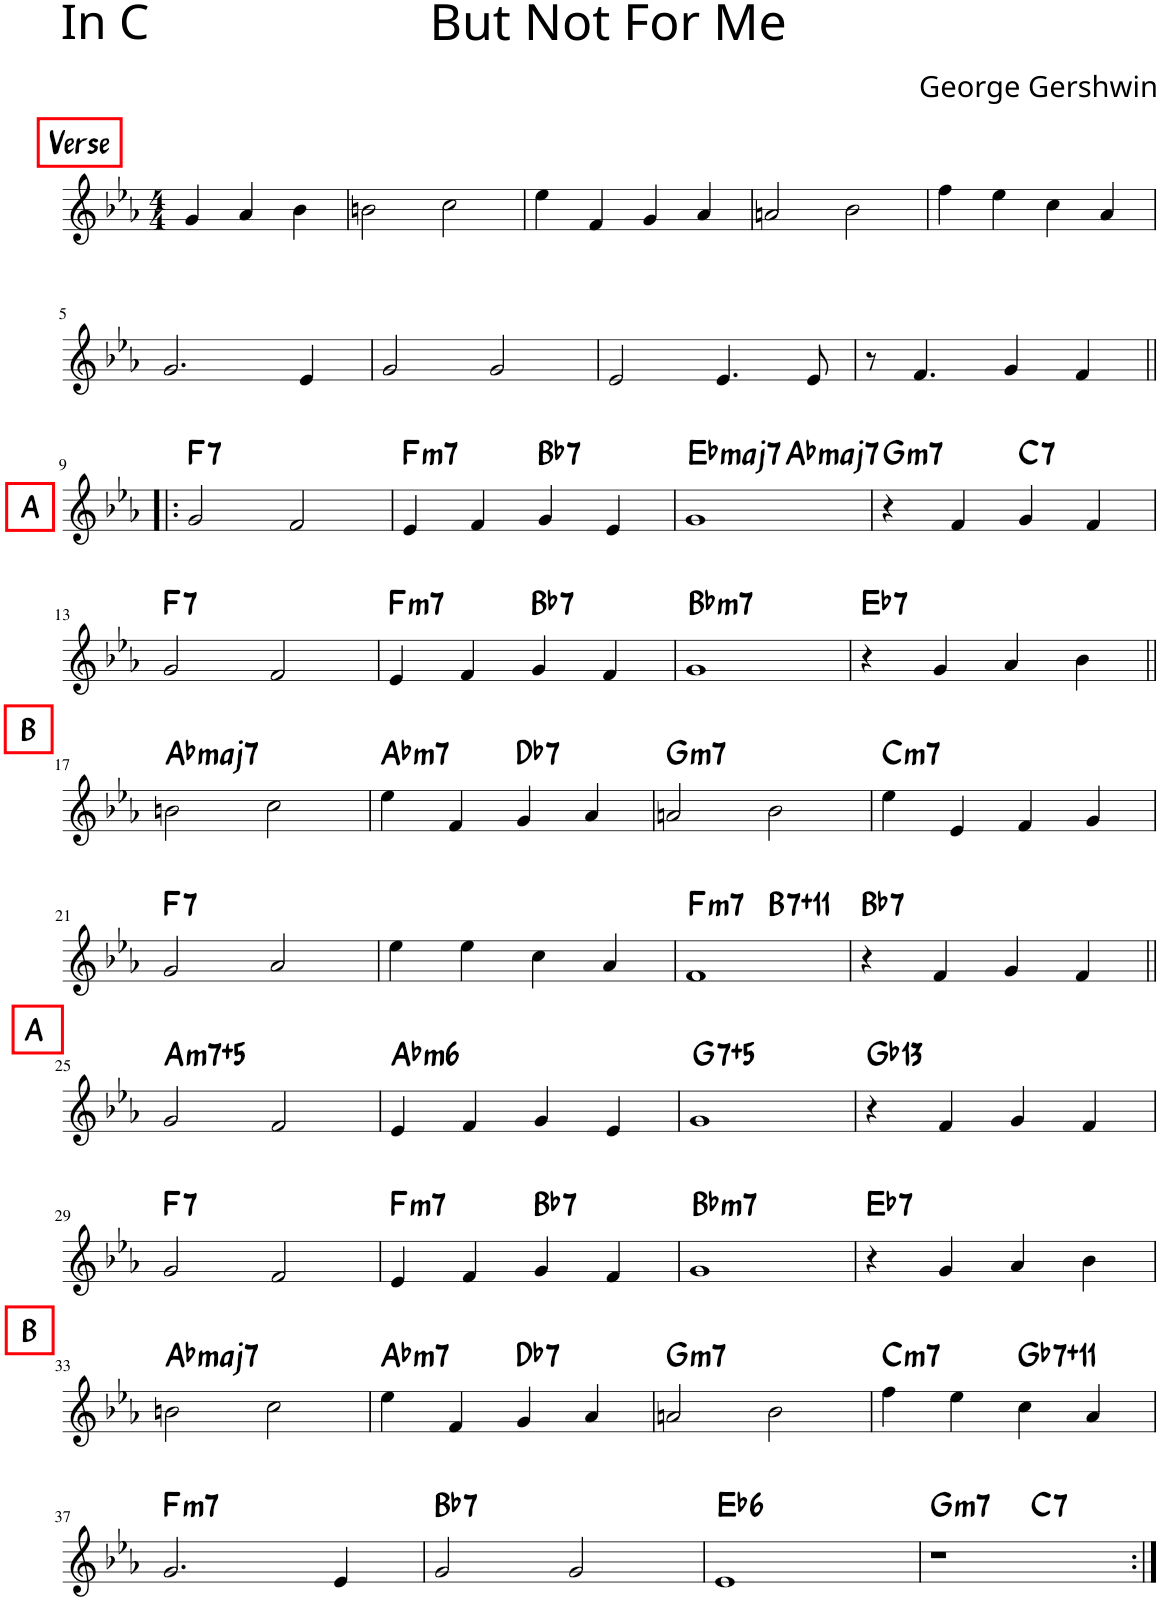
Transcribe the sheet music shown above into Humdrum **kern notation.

**kern	**harte
*part1	*part1
*staff1	*
*I"Piano	*
*I'Pno.	*
*clefG2	*
*k[b-e-a-]	*
*M4/4	*
=	=
!LO:TX:a:B:t=Verse	!
4g/	.
4a-/	.
4b-\	.
=1	=1
2bn\	.
2cc\	.
=2	=2
4ee-\	.
4f/	.
4g/	.
4a-/	.
=3	=3
2an/	.
2b-\	.
=4	=4
4ff\	.
4ee-\	.
4cc\	.
4a-/	.
!!LO:LB:g=z
=5	=5
2.g/	.
4e-/	.
=6	=6
2g/	.
2g/	.
=7	=7
2e-/	.
4.e-/	.
8e-/	.
=8	=8
8r	.
4.f/	.
4g/	.
4f/	.
!!LO:LB:g=z
=9!|:	=9!|:
!LO:TX:a:B:t=A	!LO:H:kt=7
2g/	F:7
2f/	.
=10	=10
!	!LO:H:kt=m7
4e-/	F:min7
4f/	.
!	!LO:H:kt=7
4g/	Bb:7
4e-/	.
=11	=11
!	!LO:H:kt=maj7
*^	*
1g	2ryy	Eb:maj7
!	!	!LO:H:kt=maj7
.	2ryy	Ab:maj7
=12	=12	=12
!	!	!LO:H:kt=m7
*v	*v	*
4r	G:min7
4f/	.
!	!LO:H:kt=7
4g/	C:7
4f/	.
!!LO:LB:g=z
=13	=13
!	!LO:H:kt=7
2g/	F:7
2f/	.
=14	=14
!	!LO:H:kt=m7
4e-/	F:min7
4f/	.
!	!LO:H:kt=7
4g/	Bb:7
4f/	.
=15	=15
!	!LO:H:kt=m7
1g	Bb:min7
=16	=16
!	!LO:H:kt=7
4r	Eb:7
4g/	.
4a-/	.
4b-\	.
!!LO:LB:g=z
=17||	=17||
!LO:TX:a:B:t=B	!LO:H:kt=maj7
2bn\	Ab:maj7
2cc\	.
=18	=18
!	!LO:H:kt=m7
4ee-\	Ab:min7
4f/	.
!	!LO:H:kt=7
4g/	Db:7
4a-/	.
=19	=19
!	!LO:H:kt=m7
2an/	G:min7
2b-\	.
=20	=20
!	!LO:H:kt=m7
4ee-\	C:min7
4e-/	.
4f/	.
4g/	.
!!LO:LB:g=z
=21	=21
!	!LO:H:kt=7
2g/	F:7
2a-/	.
=22	=22
4ee-\	.
4ee-\	.
4cc\	.
4a-/	.
=23	=23
!	!LO:H:kt=m7
*^	*
1f	2ryy	F:min7
!	!	!LO:H:kt=7
.	2ryy	B:7(#11)
=24	=24	=24
!	!	!LO:H:kt=7
*v	*v	*
4r	Bb:7
4f/	.
4g/	.
4f/	.
!!LO:LB:g=z
=25||	=25||
!LO:TX:a:B:t=A	!LO:H:kt=m7
2g/	A:(b3,#5,b7)
2f/	.
=26	=26
!	!LO:H:kt=m6
4e-/	Ab:min6
4f/	.
4g/	.
4e-/	.
=27	=27
!	!LO:H:kt=7
1g	G:(3,#5,b7)
=28	=28
!	!LO:H:kt=13
4r	Gb:9(11,13)
4f/	.
4g/	.
4f/	.
!!LO:LB:g=z
=29	=29
!	!LO:H:kt=7
2g/	F:7
2f/	.
=30	=30
!	!LO:H:kt=m7
4e-/	F:min7
4f/	.
!	!LO:H:kt=7
4g/	Bb:7
4f/	.
=31	=31
!	!LO:H:kt=m7
1g	Bb:min7
=32	=32
!	!LO:H:kt=7
4r	Eb:7
4g/	.
4a-/	.
4b-\	.
!!LO:LB:g=z
=33	=33
!LO:TX:a:B:t=B	!LO:H:kt=maj7
2bn\	Ab:maj7
2cc\	.
=34	=34
!	!LO:H:kt=m7
4ee-\	Ab:min7
4f/	.
!	!LO:H:kt=7
4g/	Db:7
4a-/	.
=35	=35
!	!LO:H:kt=m7
2an/	G:min7
2b-\	.
=36	=36
!	!LO:H:kt=m7
4ff\	C:min7
4ee-\	.
!	!LO:H:kt=7
4cc\	Gb:7(#11)
4a-/	.
!!LO:LB:g=z
=37	=37
!	!LO:H:kt=m7
2.g/	F:min7
4e-/	.
=38	=38
!	!LO:H:kt=7
2g/	Bb:7
2g/	.
=39	=39
!	!LO:H:kt=6
1e-	Eb:maj6
=40	=40
!	!LO:H:kt=m7
*^	*
1r	2ryy	G:min7
!	!	!LO:H:kt=7
.	2ryy	C:7
*v	*v	*
=:|!	=:|!
*-	*-
